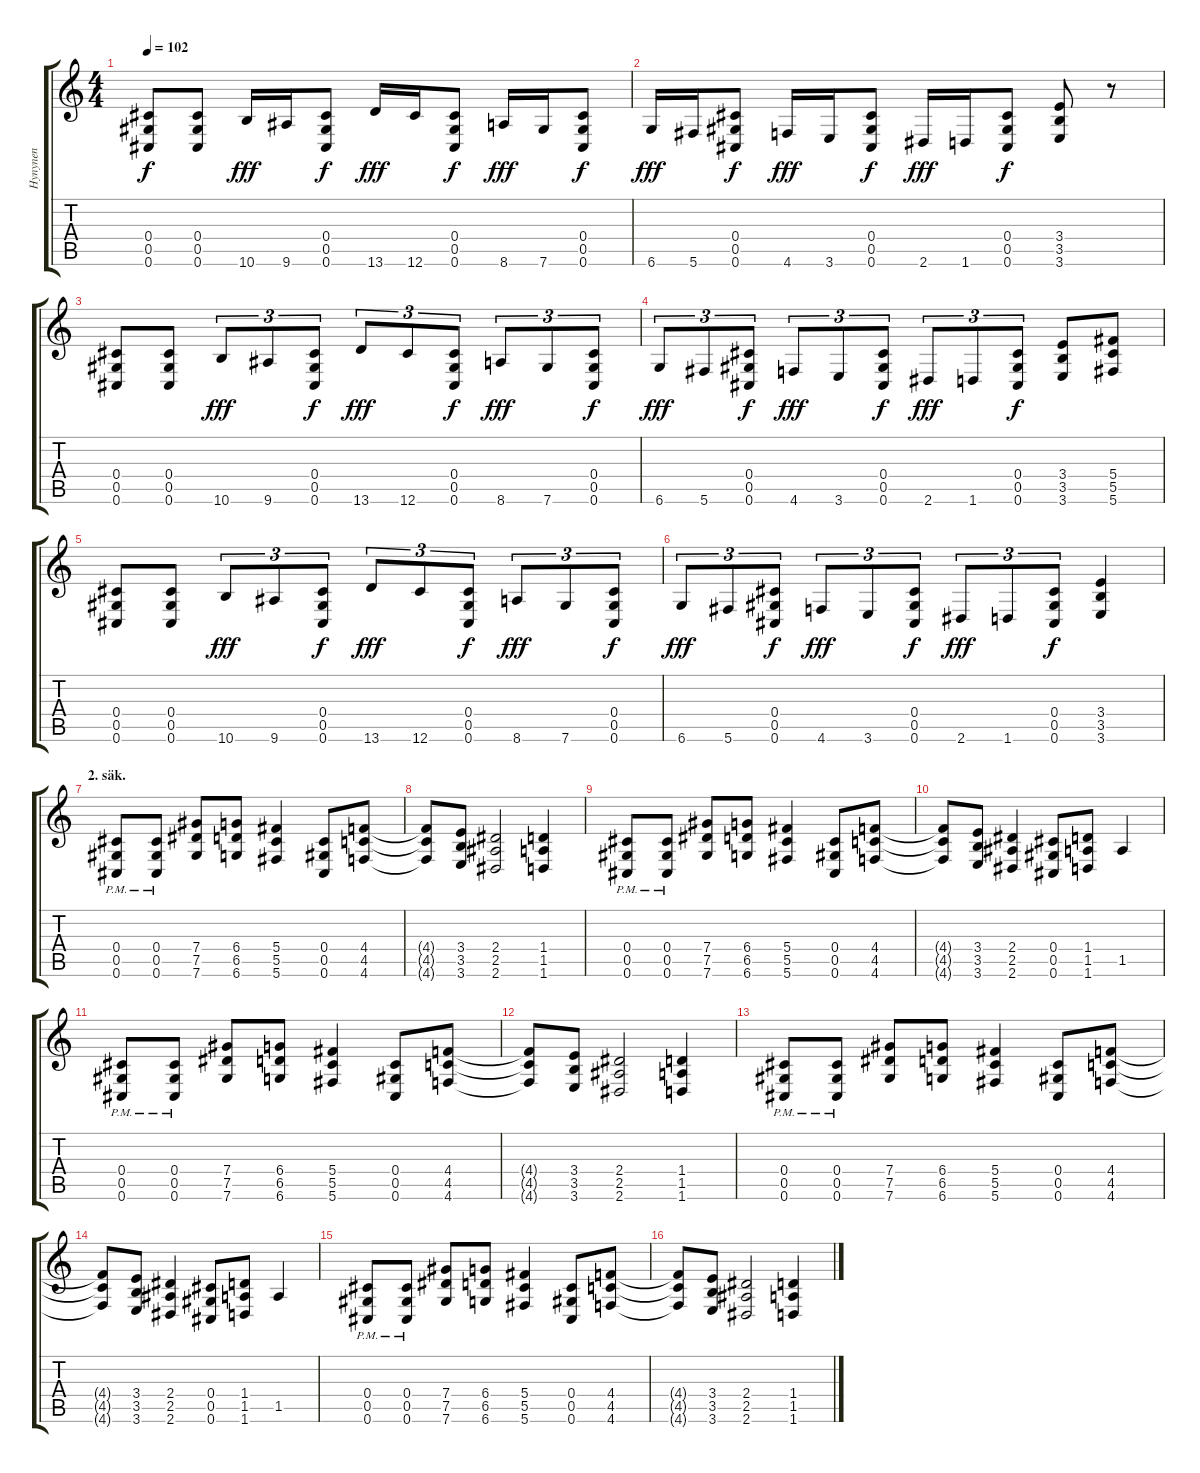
\track ("Hynynen" "Hynynen") {instrument distortionguitar}
\staff {score tabs}
\tuning (Eb4 Bb3 Gb3 Db3 Ab2 Db2) {hide}
\ts (4 4)
\tempo 102
\clef g2
\ks c
(0.4 0.5 0.6).8{dy f} (0.4 0.5 0.6).8 10.6.16{dy fff} 9.6.16 (0.4 0.5 0.6).8{dy f} 13.6.16{dy fff} 12.6.16 (0.4 0.5 0.6).8{dy f} 8.6.16{dy fff} 7.6.16 (0.4 0.5 0.6).8{dy f} |
6.6.16{dy fff} 5.6.16 (0.4 0.5 0.6).8{dy f} 4.6.16{dy fff} 3.6.16 (0.4 0.5 0.6).8{dy f} 2.6.16{dy fff} 1.6.16 (0.4 0.5 0.6).8{dy f} (3.4 3.5 3.6).8 r.8 |
(0.4 0.5 0.6).8 (0.4 0.5 0.6).8 10.6.8{tu (3 2) dy fff} 9.6.8{tu (3 2)} (0.4 0.5 0.6).8{tu (3 2) dy f} 13.6.8{tu (3 2) dy fff} 12.6.8{tu (3 2)} (0.4 0.5 0.6).8{tu (3 2) dy f} 8.6.8{tu (3 2) dy fff} 7.6.8{tu (3 2)} (0.4 0.5 0.6).8{tu (3 2) dy f} |
6.6.8{tu (3 2) dy fff} 5.6.8{tu (3 2)} (0.4 0.5 0.6).8{tu (3 2) dy f} 4.6.8{tu (3 2) dy fff} 3.6.8{tu (3 2)} (0.4 0.5 0.6).8{tu (3 2) dy f} 2.6.8{tu (3 2) dy fff} 1.6.8{tu (3 2)} (0.4 0.5 0.6).8{tu (3 2) dy f} (3.4 3.5 3.6).8 (5.4 5.5 5.6).8 |
(0.4 0.5 0.6).8 (0.4 0.5 0.6).8 10.6.8{tu (3 2) dy fff} 9.6.8{tu (3 2)} (0.4 0.5 0.6).8{tu (3 2) dy f} 13.6.8{tu (3 2) dy fff} 12.6.8{tu (3 2)} (0.4 0.5 0.6).8{tu (3 2) dy f} 8.6.8{tu (3 2) dy fff} 7.6.8{tu (3 2)} (0.4 0.5 0.6).8{tu (3 2) dy f} |
6.6.8{tu (3 2) dy fff} 5.6.8{tu (3 2)} (0.4 0.5 0.6).8{tu (3 2) dy f} 4.6.8{tu (3 2) dy fff} 3.6.8{tu (3 2)} (0.4 0.5 0.6).8{tu (3 2) dy f} 2.6.8{tu (3 2) dy fff} 1.6.8{tu (3 2)} (0.4 0.5 0.6).8{tu (3 2) dy f} (3.4 3.5 3.6).4 |
\section ("" "2. säk.")
(0.4{pm} 0.5{pm} 0.6{pm}).8 (0.4{pm} 0.5{pm} 0.6{pm}).8 (7.4 7.5 7.6).8 (6.4 6.5 6.6).8 (5.4 5.5 5.6).4 (0.4 0.5 0.6).8 (4.4 4.5 4.6).8 |
(4.4{t} 4.5{t} 4.6{t}).8 (3.4 3.5 3.6).8 (2.4 2.5 2.6).2 (1.4 1.5 1.6).4 |
(0.4{pm} 0.5{pm} 0.6{pm}).8 (0.4{pm} 0.5{pm} 0.6{pm}).8 (7.4 7.5 7.6).8 (6.4 6.5 6.6).8 (5.4 5.5 5.6).4 (0.4 0.5 0.6).8 (4.4 4.5 4.6).8 |
(4.4{t} 4.5{t} 4.6{t}).8 (3.4 3.5 3.6).8 (2.4 2.5 2.6).4 (0.4 0.5 0.6).8 (1.4 1.5 1.6).8 1.5.4 |
(0.4{pm} 0.5{pm} 0.6{pm}).8 (0.4{pm} 0.5{pm} 0.6{pm}).8 (7.4 7.5 7.6).8 (6.4 6.5 6.6).8 (5.4 5.5 5.6).4 (0.4 0.5 0.6).8 (4.4 4.5 4.6).8 |
(4.4{t} 4.5{t} 4.6{t}).8 (3.4 3.5 3.6).8 (2.4 2.5 2.6).2 (1.4 1.5 1.6).4 |
(0.4{pm} 0.5{pm} 0.6{pm}).8 (0.4{pm} 0.5{pm} 0.6{pm}).8 (7.4 7.5 7.6).8 (6.4 6.5 6.6).8 (5.4 5.5 5.6).4 (0.4 0.5 0.6).8 (4.4 4.5 4.6).8 |
(4.4{t} 4.5{t} 4.6{t}).8 (3.4 3.5 3.6).8 (2.4 2.5 2.6).4 (0.4 0.5 0.6).8 (1.4 1.5 1.6).8 1.5.4 |
(0.4{pm} 0.5{pm} 0.6{pm}).8 (0.4{pm} 0.5{pm} 0.6{pm}).8 (7.4 7.5 7.6).8 (6.4 6.5 6.6).8 (5.4 5.5 5.6).4 (0.4 0.5 0.6).8 (4.4 4.5 4.6).8 |
(4.4{t} 4.5{t} 4.6{t}).8 (3.4 3.5 3.6).8 (2.4 2.5 2.6).2 (1.4 1.5 1.6).4
